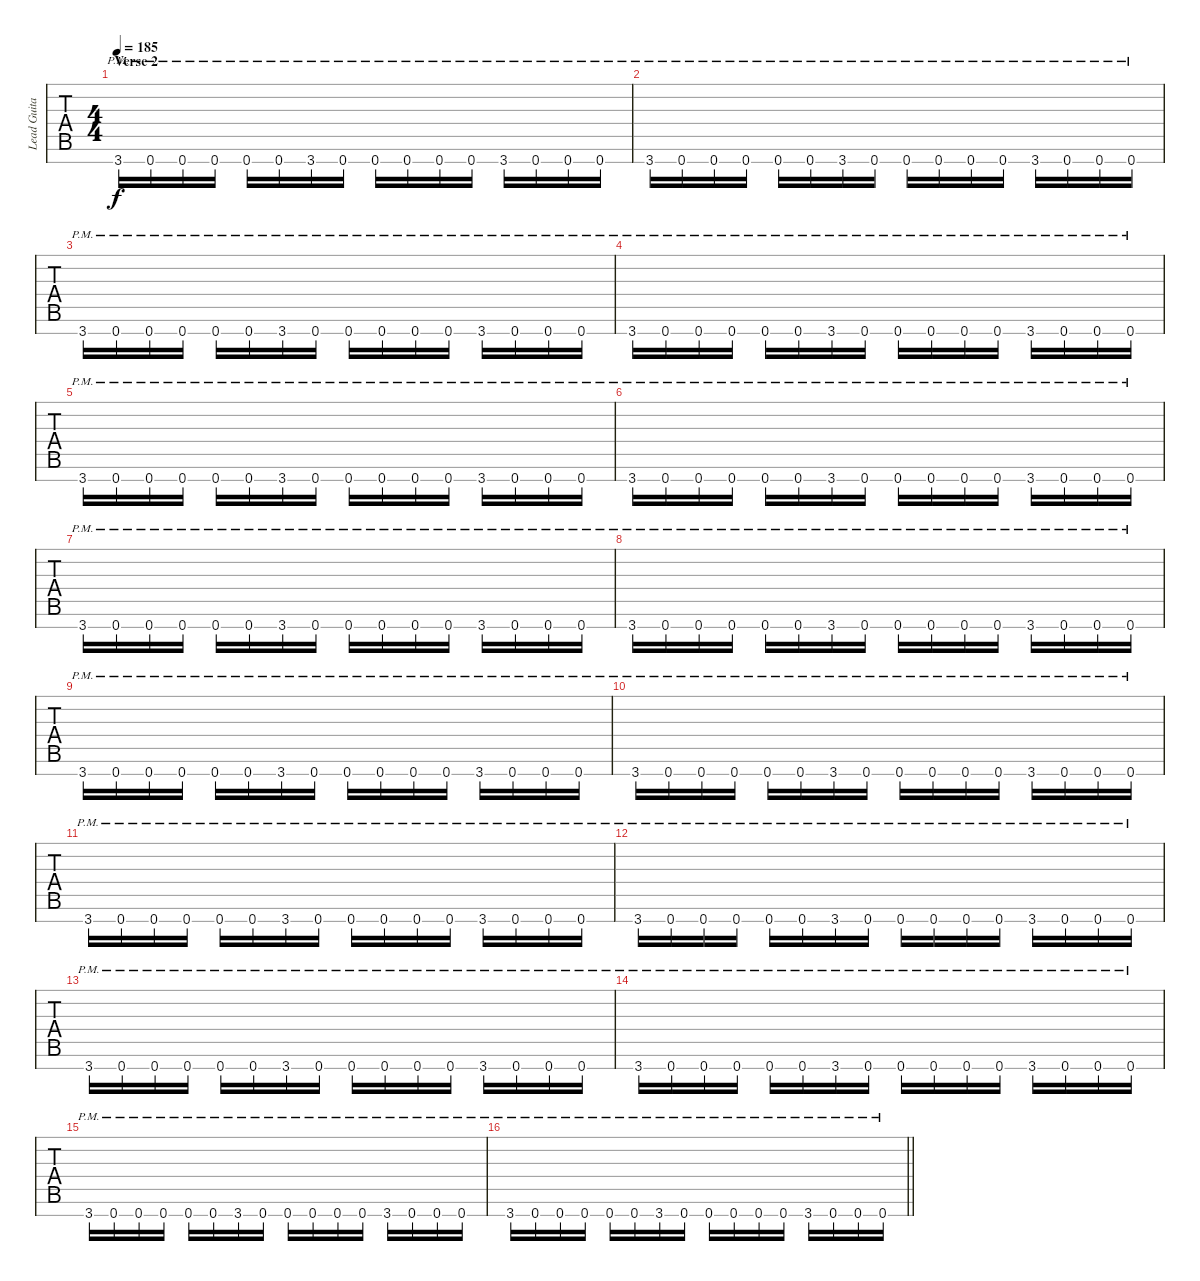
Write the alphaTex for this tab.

\track ("Lead Guitar" "Lead Guita") {instrument distortionguitar}
\staff {tabs}
\tuning (F4 C4 G3 Eb3 Bb2 F2 C2) {hide}
\ts (4 4)
\section ("" "Verse 2")
\tempo 185
\clef g2
\ks c
3.7{pm}.16{dy f} 0.7{pm}.16 0.7{pm}.16 0.7{pm}.16 0.7{pm}.16 0.7{pm}.16 3.7{pm}.16 0.7{pm}.16 0.7{pm}.16 0.7{pm}.16 0.7{pm}.16 0.7{pm}.16 3.7{pm}.16 0.7{pm}.16 0.7{pm}.16 0.7{pm}.16 |
3.7{pm}.16 0.7{pm}.16 0.7{pm}.16 0.7{pm}.16 0.7{pm}.16 0.7{pm}.16 3.7{pm}.16 0.7{pm}.16 0.7{pm}.16 0.7{pm}.16 0.7{pm}.16 0.7{pm}.16 3.7{pm}.16 0.7{pm}.16 0.7{pm}.16 0.7{pm}.16 |
3.7{pm}.16 0.7{pm}.16 0.7{pm}.16 0.7{pm}.16 0.7{pm}.16 0.7{pm}.16 3.7{pm}.16 0.7{pm}.16 0.7{pm}.16 0.7{pm}.16 0.7{pm}.16 0.7{pm}.16 3.7{pm}.16 0.7{pm}.16 0.7{pm}.16 0.7{pm}.16 |
3.7{pm}.16 0.7{pm}.16 0.7{pm}.16 0.7{pm}.16 0.7{pm}.16 0.7{pm}.16 3.7{pm}.16 0.7{pm}.16 0.7{pm}.16 0.7{pm}.16 0.7{pm}.16 0.7{pm}.16 3.7{pm}.16 0.7{pm}.16 0.7{pm}.16 0.7{pm}.16 |
3.7{pm}.16 0.7{pm}.16 0.7{pm}.16 0.7{pm}.16 0.7{pm}.16 0.7{pm}.16 3.7{pm}.16 0.7{pm}.16 0.7{pm}.16 0.7{pm}.16 0.7{pm}.16 0.7{pm}.16 3.7{pm}.16 0.7{pm}.16 0.7{pm}.16 0.7{pm}.16 |
3.7{pm}.16 0.7{pm}.16 0.7{pm}.16 0.7{pm}.16 0.7{pm}.16 0.7{pm}.16 3.7{pm}.16 0.7{pm}.16 0.7{pm}.16 0.7{pm}.16 0.7{pm}.16 0.7{pm}.16 3.7{pm}.16 0.7{pm}.16 0.7{pm}.16 0.7{pm}.16 |
3.7{pm}.16 0.7{pm}.16 0.7{pm}.16 0.7{pm}.16 0.7{pm}.16 0.7{pm}.16 3.7{pm}.16 0.7{pm}.16 0.7{pm}.16 0.7{pm}.16 0.7{pm}.16 0.7{pm}.16 3.7{pm}.16 0.7{pm}.16 0.7{pm}.16 0.7{pm}.16 |
3.7{pm}.16 0.7{pm}.16 0.7{pm}.16 0.7{pm}.16 0.7{pm}.16 0.7{pm}.16 3.7{pm}.16 0.7{pm}.16 0.7{pm}.16 0.7{pm}.16 0.7{pm}.16 0.7{pm}.16 3.7{pm}.16 0.7{pm}.16 0.7{pm}.16 0.7{pm}.16 |
3.7{pm}.16 0.7{pm}.16 0.7{pm}.16 0.7{pm}.16 0.7{pm}.16 0.7{pm}.16 3.7{pm}.16 0.7{pm}.16 0.7{pm}.16 0.7{pm}.16 0.7{pm}.16 0.7{pm}.16 3.7{pm}.16 0.7{pm}.16 0.7{pm}.16 0.7{pm}.16 |
3.7{pm}.16 0.7{pm}.16 0.7{pm}.16 0.7{pm}.16 0.7{pm}.16 0.7{pm}.16 3.7{pm}.16 0.7{pm}.16 0.7{pm}.16 0.7{pm}.16 0.7{pm}.16 0.7{pm}.16 3.7{pm}.16 0.7{pm}.16 0.7{pm}.16 0.7{pm}.16 |
3.7{pm}.16 0.7{pm}.16 0.7{pm}.16 0.7{pm}.16 0.7{pm}.16 0.7{pm}.16 3.7{pm}.16 0.7{pm}.16 0.7{pm}.16 0.7{pm}.16 0.7{pm}.16 0.7{pm}.16 3.7{pm}.16 0.7{pm}.16 0.7{pm}.16 0.7{pm}.16 |
3.7{pm}.16 0.7{pm}.16 0.7{pm}.16 0.7{pm}.16 0.7{pm}.16 0.7{pm}.16 3.7{pm}.16 0.7{pm}.16 0.7{pm}.16 0.7{pm}.16 0.7{pm}.16 0.7{pm}.16 3.7{pm}.16 0.7{pm}.16 0.7{pm}.16 0.7{pm}.16 |
3.7{pm}.16 0.7{pm}.16 0.7{pm}.16 0.7{pm}.16 0.7{pm}.16 0.7{pm}.16 3.7{pm}.16 0.7{pm}.16 0.7{pm}.16 0.7{pm}.16 0.7{pm}.16 0.7{pm}.16 3.7{pm}.16 0.7{pm}.16 0.7{pm}.16 0.7{pm}.16 |
3.7{pm}.16 0.7{pm}.16 0.7{pm}.16 0.7{pm}.16 0.7{pm}.16 0.7{pm}.16 3.7{pm}.16 0.7{pm}.16 0.7{pm}.16 0.7{pm}.16 0.7{pm}.16 0.7{pm}.16 3.7{pm}.16 0.7{pm}.16 0.7{pm}.16 0.7{pm}.16 |
3.7{pm}.16 0.7{pm}.16 0.7{pm}.16 0.7{pm}.16 0.7{pm}.16 0.7{pm}.16 3.7{pm}.16 0.7{pm}.16 0.7{pm}.16 0.7{pm}.16 0.7{pm}.16 0.7{pm}.16 3.7{pm}.16 0.7{pm}.16 0.7{pm}.16 0.7{pm}.16 |
\barLineRight lightlight
3.7{pm}.16 0.7{pm}.16 0.7{pm}.16 0.7{pm}.16 0.7{pm}.16 0.7{pm}.16 3.7{pm}.16 0.7{pm}.16 0.7{pm}.16 0.7{pm}.16 0.7{pm}.16 0.7{pm}.16 3.7{pm}.16 0.7{pm}.16 0.7{pm}.16 0.7{pm}.16
